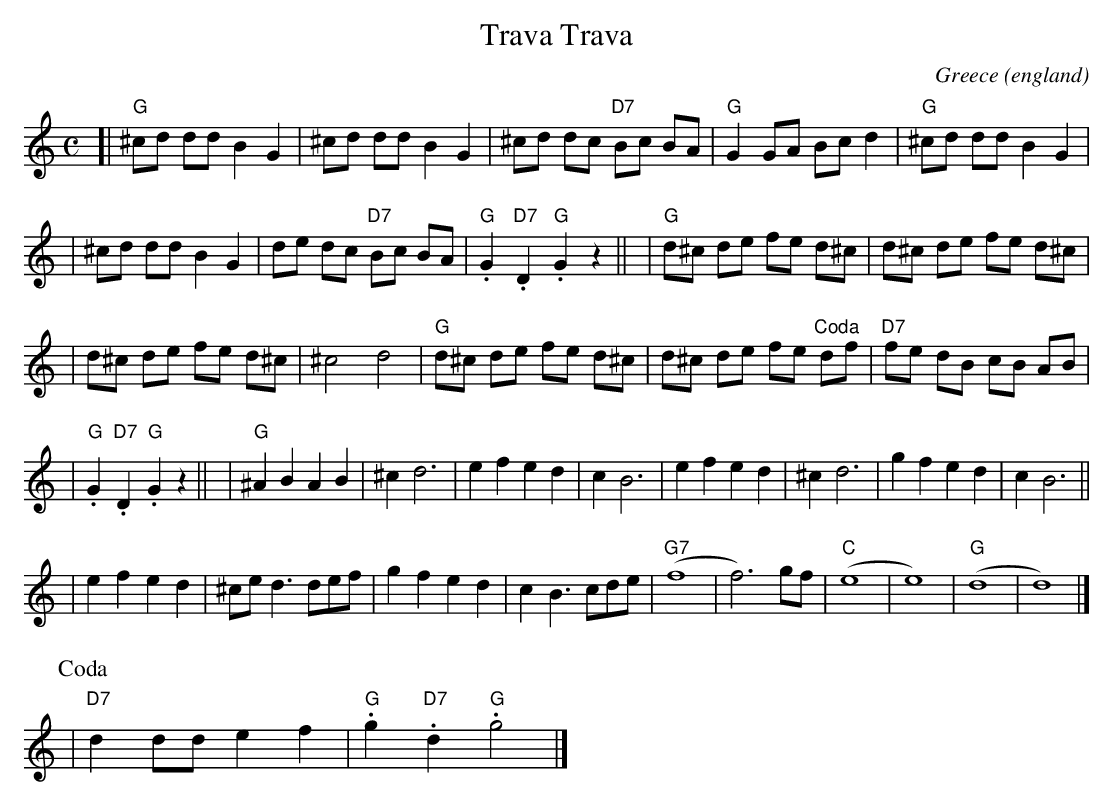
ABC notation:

X:1
T:Trava Trava
O:england
C:Greece
M:C
L:1/8
K:C
[| "G"^cd dd B2 G2 \
| ^cd dd B2 G2 \
| ^cd dc "D7"Bc BA \
| "G"G2 GA Bc d2 \
| "G"^cd dd B2 G2 |
| ^cd dd B2 G2 \
| de dc "D7"Bc BA \
| "G".G2 "D7".D2 "G".G2 z2 || \
| "G"d^c de fe d^c \
| d^c de fe d^c |
| d^c de fe d^c \
| ^c4 d4 \
|  "G"d^c de fe d^c \
| d^c de fe "Coda"df  \
| "D7"fe dB cB AB |
| "G".G2 "D7".D2 "G".G2 z2 || \
| "G"^A2 B2 A2 B2 \
| ^c2 d6 \
| e2 f2 e2 d2 \
| c2 B6 \
| e2 f2 e2 d2 \
| ^c2 d6 \
| g2 f2 e2 d2 \
| c2 B6 ||
| e2 f2 e2 d2 \
| ^ce d3 def \
| g2 f2 e2 d2 \
| c2 B3 cde \
| "G7"(f8 \
| f6) gf \
| "C"(e8 \
| e8) \
| "G"(d8 \
| d8) |]
P: Coda
| "D7"d2 dd e2 f2 \
| "G".g2 "D7".d2 "G".g4 |]
